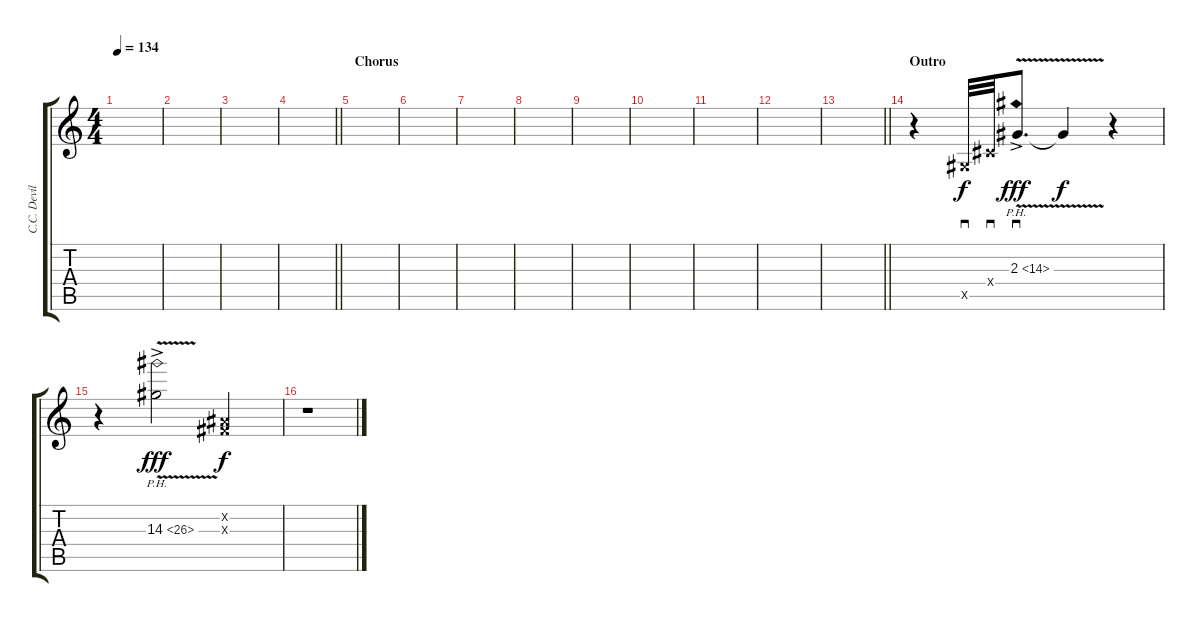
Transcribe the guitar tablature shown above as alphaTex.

\track ("C.C. Deville ( Lead )" "C.C. Devil") {instrument distortionguitar}
\staff {score tabs}
\tuning (Eb4 Bb3 Gb3 Db3 Ab2 Eb2) {hide}
\ts (4 4)
\tempo 134
\clef g2
\ks c
|
|
|
\barLineRight lightlight
|
\section ("" "Chorus")
|
|
|
|
|
|
|
|
\barLineRight lightlight
|
\section ("" "Outro")
r.4 0.5{x}.32{sd} 0.4{x}.32{sd} 2.3{ph 12 v ac}.8{d sd dy fff} 2.3{t}.4{dy f} r.4 |
r.4 14.3{ph 12 v ac}.2{dy fff} (0.2{x} 0.3{x}).4{dy f} |
r.1
